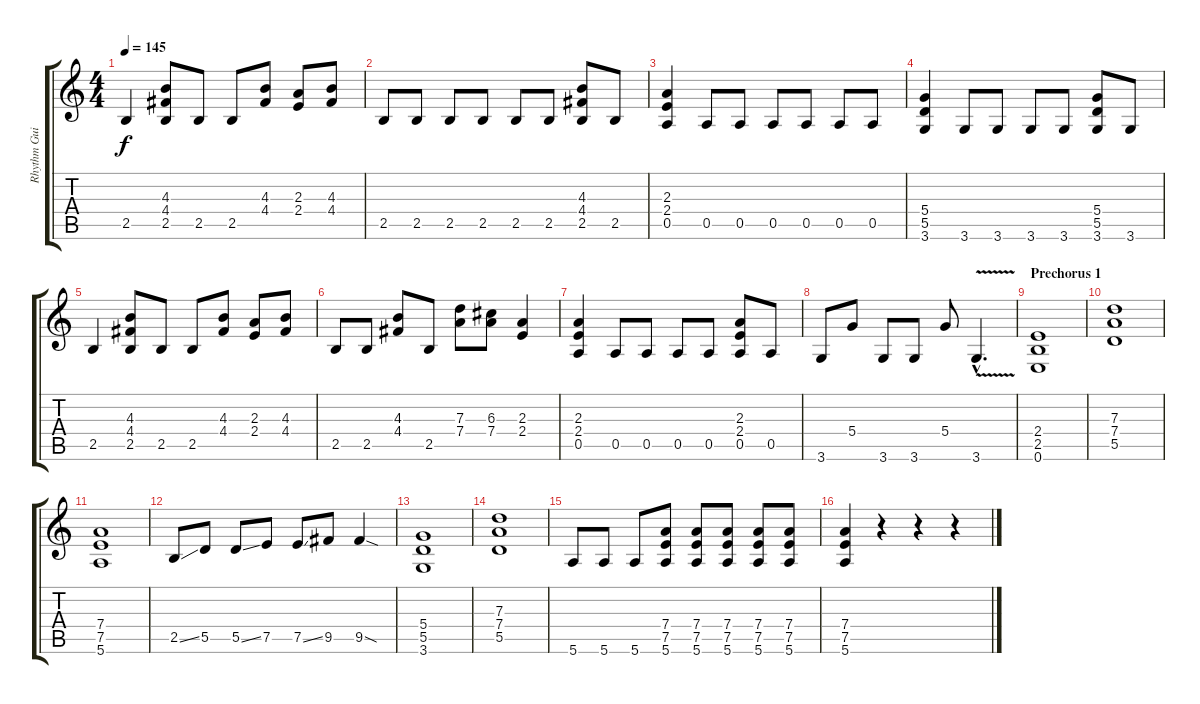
\track ("Rhythm Guitar 1" "Rhythm Gui") {instrument distortionguitar}
\staff {score tabs}
\tuning (E4 B3 G3 D3 A2 E2) {hide}
\ts (4 4)
\tempo 145
\clef g2
\ks c
2.5.4{dy f} (4.3 4.4 2.5).8 2.5.8 2.5.8 (4.3 4.4).8 (2.3 2.4).8 (4.3 4.4).8 |
2.5.8 2.5.8 2.5.8 2.5.8 2.5.8 2.5.8 (4.3 4.4 2.5).8 2.5.8 |
(2.3 2.4 0.5).4 0.5.8 0.5.8 0.5.8 0.5.8 0.5.8 0.5.8 |
(5.4 5.5 3.6).4 3.6.8 3.6.8 3.6.8 3.6.8 (5.4 5.5 3.6).8 3.6.8 |
2.5.4 (4.3 4.4 2.5).8 2.5.8 2.5.8 (4.3 4.4).8 (2.3 2.4).8 (4.3 4.4).8 |
2.5.8 2.5.8 (4.3 4.4).8 2.5.8 (7.3 7.4).8 (6.3 7.4).8 (2.3 2.4).4 |
(2.3 2.4 0.5).4 0.5.8 0.5.8 0.5.8 0.5.8 (2.3 2.4 0.5).8 0.5.8 |
3.6.8 5.4.8 3.6.8 3.6.8 5.4.8 3.6{v hac}.4{d} |
\section ("" "Prechorus 1")
(2.4 2.5 0.6).1 |
(7.3 7.4 5.5).1 |
(7.4 7.5 5.6).1 |
2.5{ss}.8 5.5.8 5.5{ss}.8 7.5.8 7.5{ss}.8 9.5.8 9.5{sod}.4 |
(5.4 5.5 3.6).1 |
(7.3 7.4 5.5).1 |
5.6.8 5.6.8 5.6.8 (7.4 7.5 5.6).8 (7.4 7.5 5.6).8 (7.4 7.5 5.6).8 (7.4 7.5 5.6).8 (7.4 7.5 5.6).8 |
(7.4 7.5 5.6).4 r.4 r.4 r.4
